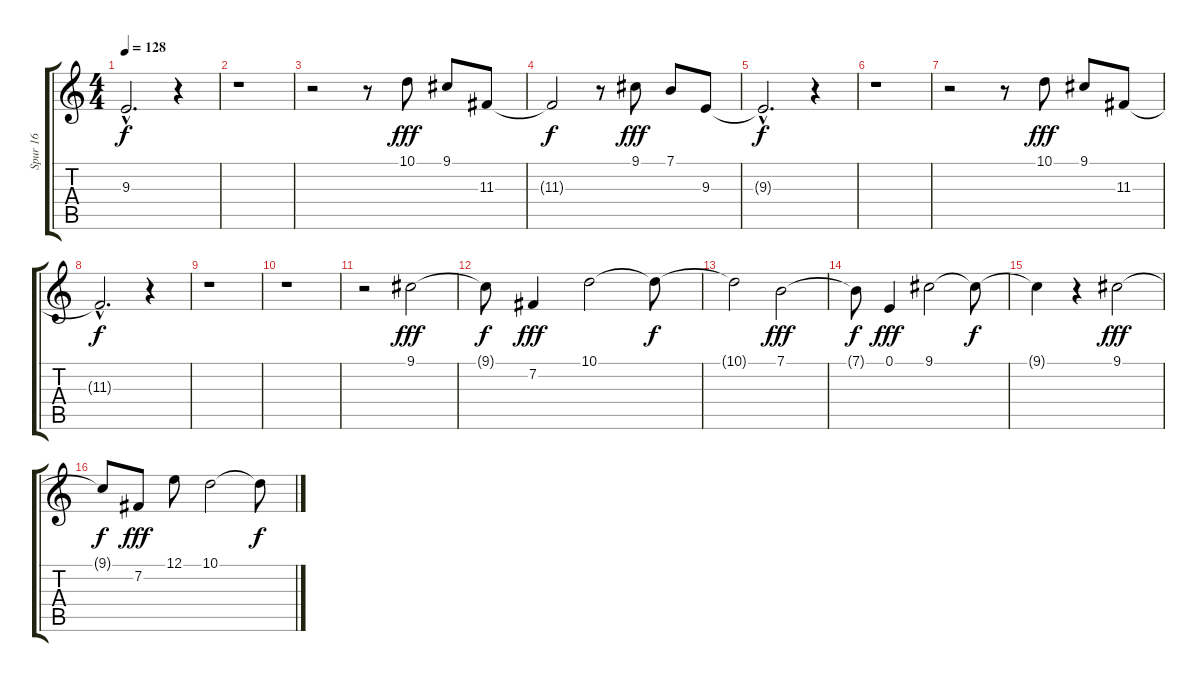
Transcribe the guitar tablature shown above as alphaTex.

\track ("Spur 16" "Spur 16") {instrument acousticgrandpiano}
\staff {score tabs}
\tuning (E4 B3 G3 D3 A2 E2) {hide}
\ts (4 4)
\tempo 128
\clef g2
\ks c
9.3{hac t}.2{d dy f} r.4 |
r.1 |
r.2 r.8 10.1.8{dy fff} 9.1.8 11.3.8 |
11.3{t}.2{dy f} r.8 9.1.8{dy fff} 7.1.8 9.3.8 |
9.3{hac t}.2{d dy f} r.4 |
r.1 |
r.2 r.8 10.1.8{dy fff} 9.1.8 11.3.8 |
11.3{hac t}.2{d dy f} r.4 |
r.1 |
r.1 |
r.2 9.1.2{dy fff} |
9.1{t}.8{dy f} 7.2.4{dy fff} 10.1.2 10.1{t}.8{dy f} |
10.1{t}.2 7.1.2{dy fff} |
7.1{t}.8{dy f} 0.1.4{dy fff} 9.1.2 9.1{t}.8{dy f} |
9.1{t}.4 r.4 9.1.2{dy fff} |
9.1{t}.8{dy f} 7.2.8{dy fff} 12.1.8 10.1.2 10.1{t}.8{dy f}
